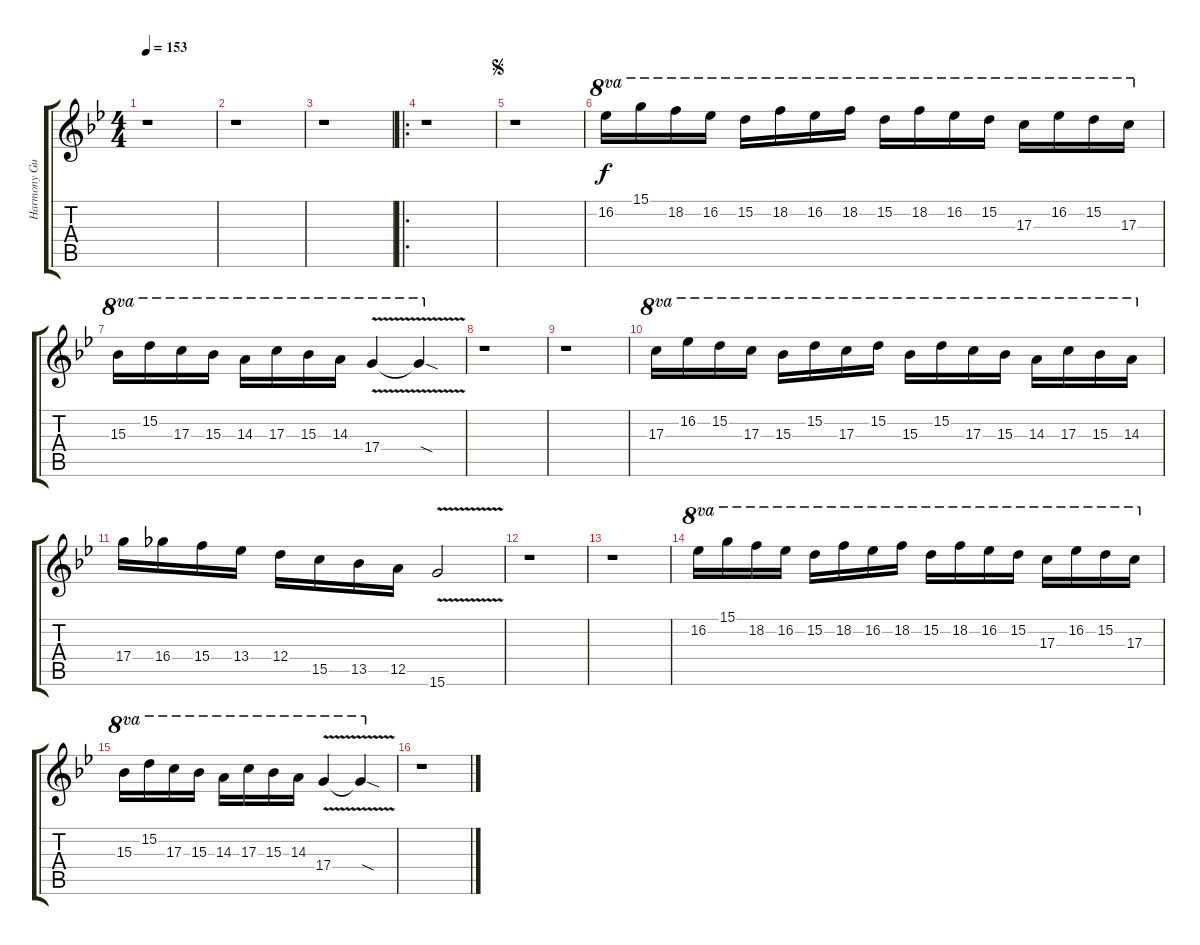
\track ("Harmony Guitar" "Harmony Gu") {instrument distortionguitar}
\staff {score tabs}
\tuning (E4 B3 G3 D3 A2 E2) {hide}
\ts (4 4)
\tempo 153
\clef g2
\ks bb
r.1{dy f instrument distortionguitar} |
r.1 |
r.1 |
\ro
r.1 |
\jump segno
r.1 |
16.2.16{ot 8va} 15.1.16{ot 8va} 18.2.16{ot 8va} 16.2.16{ot 8va} 15.2.16{ot 8va} 18.2.16{ot 8va} 16.2.16{ot 8va} 18.2.16{ot 8va} 15.2.16{ot 8va} 18.2.16{ot 8va} 16.2.16{ot 8va} 15.2.16{ot 8va} 17.3.16{ot 8va} 16.2.16{ot 8va} 15.2.16{ot 8va} 17.3.16{ot 8va} |
15.3.16{ot 8va} 15.2.16{ot 8va} 17.3.16{ot 8va} 15.3.16{ot 8va} 14.3.16{ot 8va} 17.3.16{ot 8va} 15.3.16{ot 8va} 14.3.16{ot 8va} 17.4{v}.4{ot 8va} 17.4{sod t}.4{ot 8va} |
r.1 |
r.1 |
17.3.16{ot 8va} 16.2.16{ot 8va} 15.2.16{ot 8va} 17.3.16{ot 8va} 15.3.16{ot 8va} 15.2.16{ot 8va} 17.3.16{ot 8va} 15.2.16{ot 8va} 15.3.16{ot 8va} 15.2.16{ot 8va} 17.3.16{ot 8va} 15.3.16{ot 8va} 14.3.16{ot 8va} 17.3.16{ot 8va} 15.3.16{ot 8va} 14.3.16{ot 8va} |
17.4.16 16.4.16 15.4.16 13.4.16 12.4.16 15.5.16 13.5.16 12.5.16 15.6{v}.2 |
r.1 |
r.1 |
16.2.16{ot 8va} 15.1.16{ot 8va} 18.2.16{ot 8va} 16.2.16{ot 8va} 15.2.16{ot 8va} 18.2.16{ot 8va} 16.2.16{ot 8va} 18.2.16{ot 8va} 15.2.16{ot 8va} 18.2.16{ot 8va} 16.2.16{ot 8va} 15.2.16{ot 8va} 17.3.16{ot 8va} 16.2.16{ot 8va} 15.2.16{ot 8va} 17.3.16{ot 8va} |
15.3.16{ot 8va} 15.2.16{ot 8va} 17.3.16{ot 8va} 15.3.16{ot 8va} 14.3.16{ot 8va} 17.3.16{ot 8va} 15.3.16{ot 8va} 14.3.16{ot 8va} 17.4{v}.4{ot 8va} 17.4{sod t}.4{ot 8va} |
r.1
